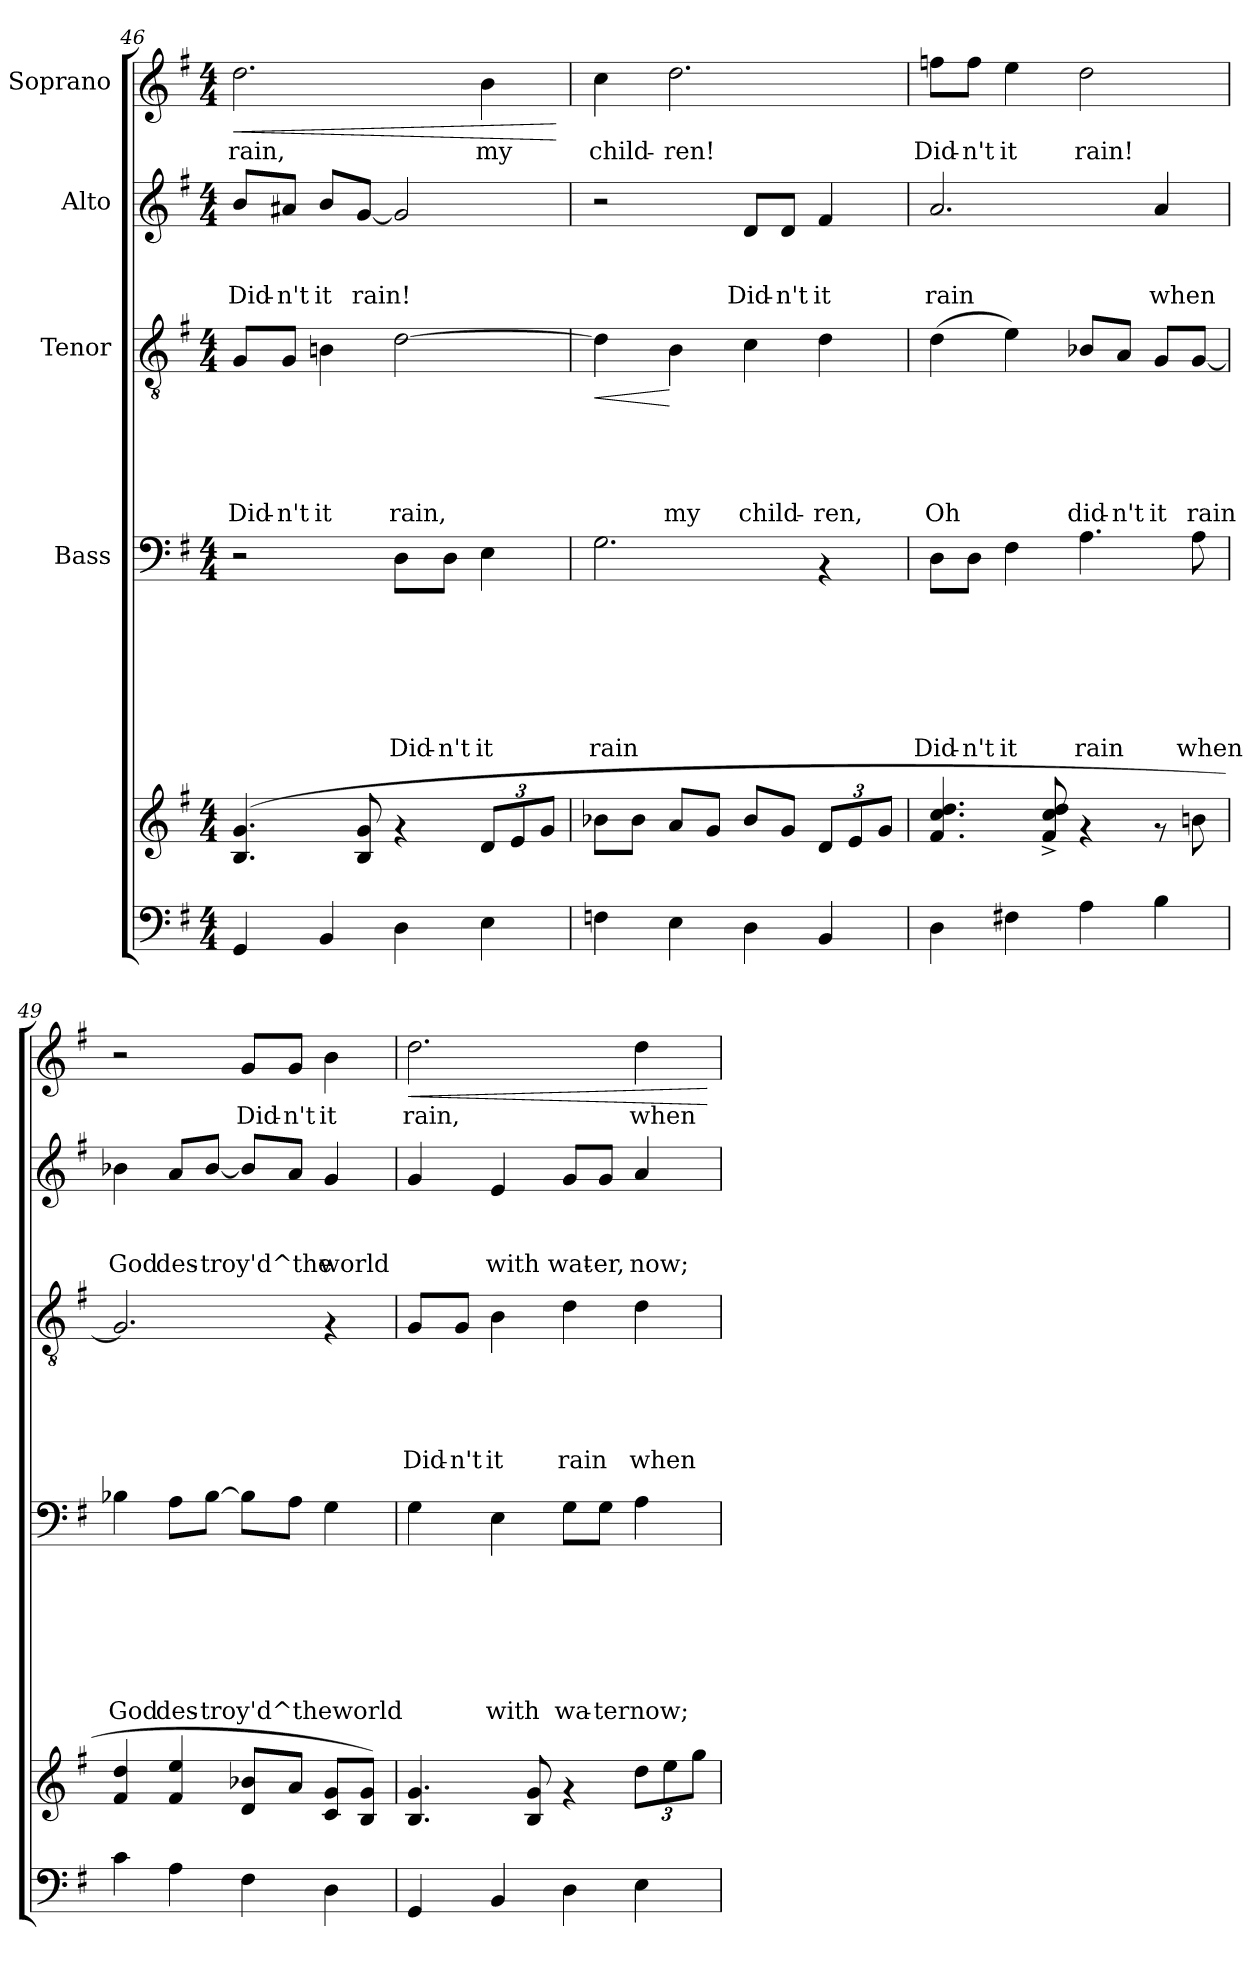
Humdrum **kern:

**kern	**kern	**kern	**text	**text	**text	**text	**text	**text	**text	**kern	**text	**text	**text	**text	**text	**dynam	**kern	**text	**text	**text	**kern	**text	**dynam
*part5	*part5	*part4	*part4	*part4	*part4	*part4	*part4	*part4	*part4	*part3	*part3	*part3	*part3	*part3	*part3	*part3	*part2	*part2	*part2	*part2	*part1	*part1	*part1
*staff6	*staff5	*staff4	*staff4	*staff4	*staff4	*staff4	*staff4	*staff4	*staff4	*staff3	*staff3	*staff3	*staff3	*staff3	*staff3	*staff3	*staff2	*staff2	*staff2	*staff2	*staff1	*staff1	*staff1
*	*	*I"Bass	*	*	*	*	*	*	*	*I"Tenor	*	*	*	*	*	*	*I"Alto	*	*	*	*I"Soprano	*	*
!!LO:PB:g=z
*clefF4	*clefG2	*clefF4	*	*	*	*	*	*	*	*clefGv2	*	*	*	*	*	*	*clefG2	*	*	*	*clefG2	*	*
*k[f#]	*k[f#]	*k[f#]	*	*	*	*	*	*	*	*k[f#]	*	*	*	*	*	*	*k[f#]	*	*	*	*k[f#]	*	*
*G:	*G:	*G:	*	*	*	*	*	*	*	*G:	*	*	*	*	*	*	*G:	*	*	*	*G:	*	*
*M4/4	*M4/4	*M4/4	*	*	*	*	*	*	*	*M4/4	*	*	*	*	*	*	*M4/4	*	*	*	*M4/4	*	*
=46	=46	=46	=46	=46	=46	=46	=46	=46	=46	=46	=46	=46	=46	=46	=46	=46	=46	=46	=46	=46	=46	=46	=46
!	!	!	!	!	!	!	!	!	!	!	!	!	!	!	!LO:LY:b	!	!	!	!	!LO:LY:b	!	!LO:LY:b	!LO:HP:b
4GG/	(<4.B/ 4.g/	2r	.	.	.	.	.	.	.	8G/L	.	.	.	.	Did-	.	8b/L	.	.	Did-	2.dd\	rain,	<
!	!	!	!	!	!	!	!	!	!	!	!	!	!	!	!LO:LY:b	!	!	!	!	!LO:LY:b	!	!	!
.	.	.	.	.	.	.	.	.	.	8G/J	.	.	.	.	-n't	.	8a#X/J	.	.	-n't	.	.	.
!	!	!	!	!	!	!	!	!	!	!	!	!	!	!	!LO:LY:b	!	!	!	!	!LO:LY:b	!	!	!
4BB/	.	.	.	.	.	.	.	.	.	4Bn\	.	.	.	.	it	.	8b/L	.	.	it	.	.	.
!	!	!	!	!	!	!	!	!	!	!	!	!	!	!	!	!	!	!	!	!LO:LY:b	!	!	!
.	8B/ 8g/	.	.	.	.	.	.	.	.	.	.	.	.	.	.	.	[<8g/J	.	.	rain!	.	.	.
!	!	!	!	!	!	!	!	!	!LO:LY:b	!	!	!	!	!	!LO:LY:b	!	!	!	!	!	!	!	!
4D\	4rf	8D\L	.	.	.	.	.	.	Did-	[<2d\	.	.	.	.	rain,	.	2g/]	.	.	.	.	.	.
!	!	!	!	!	!	!	!	!	!LO:LY:b	!	!	!	!	!	!	!	!	!	!	!	!	!	!
.	.	8D\J	.	.	.	.	.	.	-n't	.	.	.	.	.	.	.	.	.	.	.	.	.	.
*	*Xbrackettup	*	*	*	*	*	*	*	*	*	*	*	*	*	*	*	*	*	*	*	*	*	*
!	!	!	!	!	!	!	!	!	!LO:LY:b	!	!	!	!	!	!	!	!	!	!	!	!	!LO:LY:b	!
4E\	12d/L	4E\	.	.	.	.	.	.	it	.	.	.	.	.	.	.	.	.	.	.	4b\	my	.
.	12e/	.	.	.	.	.	.	.	.	.	.	.	.	.	.	.	.	.	.	.	.	.	.
.	12g/J	.	.	.	.	.	.	.	.	.	.	.	.	.	.	.	.	.	.	.	.	.	.
.	.	.	.	.	.	.	.	.	.	.	.	.	.	.	.	.	.	.	.	.	.	.	[
=47	=47	=47	=47	=47	=47	=47	=47	=47	=47	=47	=47	=47	=47	=47	=47	=47	=47	=47	=47	=47	=47	=47	=47
!	!	!	!	!	!	!	!	!	!LO:LY:b	!	!	!	!	!	!	!LO:HP:b	!	!	!	!	!	!LO:LY:b	!
4Fn\	8b-X\L	2.G\	.	.	.	.	.	.	rain	4d\]	.	.	.	.	.	<	2r	.	.	.	4cc\	child-	.
.	8b-\J	.	.	.	.	.	.	.	.	.	.	.	.	.	.	.	.	.	.	.	.	.	.
!	!	!	!	!	!	!	!	!	!	!	!	!	!	!	!LO:LY:b	!	!	!	!	!	!	!LO:LY:b	!
4E\	8a/L	.	.	.	.	.	.	.	.	4B\	.	.	.	.	my	[	.	.	.	.	2.dd\	-ren!	.
.	8g/J	.	.	.	.	.	.	.	.	.	.	.	.	.	.	.	.	.	.	.	.	.	.
!	!	!	!	!	!	!	!	!	!	!	!	!	!	!	!LO:LY:b	!	!	!	!	!LO:LY:b	!	!	!
4D\	8b-/L	.	.	.	.	.	.	.	.	4c\	.	.	.	.	child-	.	8d/L	.	.	Did-	.	.	.
!	!	!	!	!	!	!	!	!	!	!	!	!	!	!	!	!	!	!	!	!LO:LY:b	!	!	!
.	8g/J	.	.	.	.	.	.	.	.	.	.	.	.	.	.	.	8d/J	.	.	-n't	.	.	.
!	!	!	!	!	!	!	!	!	!	!	!	!	!	!	!LO:LY:b	!	!	!	!	!LO:LY:b	!	!	!
4BB/	12d/L	4rAA	.	.	.	.	.	.	.	4d\	.	.	.	.	-ren,	.	4f#/	.	.	it	.	.	.
.	12e/	.	.	.	.	.	.	.	.	.	.	.	.	.	.	.	.	.	.	.	.	.	.
.	12g/J	.	.	.	.	.	.	.	.	.	.	.	.	.	.	.	.	.	.	.	.	.	.
=48	=48	=48	=48	=48	=48	=48	=48	=48	=48	=48	=48	=48	=48	=48	=48	=48	=48	=48	=48	=48	=48	=48	=48
!	!	!	!	!	!	!	!	!	!LO:LY:b	!	!	!	!	!	!LO:LY:b	!	!	!	!	!LO:LY:b	!	!LO:LY:b	!
4D\	4.f#/ 4.cc/ 4.dd/	8D\L	.	.	.	.	.	.	Did-	(<4d\	.	.	.	.	Oh	.	2.a/	.	.	rain	8ffn\L	Did-	.
!	!	!	!	!	!	!	!	!	!LO:LY:b	!	!	!	!	!	!	!	!	!	!	!	!	!LO:LY:b	!
.	.	8D\J	.	.	.	.	.	.	-n't	.	.	.	.	.	.	.	.	.	.	.	8ff\J	-n't	.
!	!	!	!	!	!	!	!	!	!LO:LY:b	!	!	!	!	!	!	!	!	!	!	!	!	!LO:LY:b	!
4F#X\	.	4F#\	.	.	.	.	.	.	it	4e\)	.	.	.	.	.	.	.	.	.	.	4ee\	it	.
.	8f#/^< 8cc/^< 8dd/^<	.	.	.	.	.	.	.	.	.	.	.	.	.	.	.	.	.	.	.	.	.	.
!	!	!	!	!	!	!	!	!	!LO:LY:b	!	!	!	!	!	!LO:LY:b	!	!	!	!	!	!	!LO:LY:b	!
4A\	4rf	4.A\	.	.	.	.	.	.	rain	8B-X/L	.	.	.	.	did-	.	.	.	.	.	2dd\	rain!	.
!	!	!	!	!	!	!	!	!	!	!	!	!	!	!	!LO:LY:b	!	!	!	!	!	!	!	!
.	.	.	.	.	.	.	.	.	.	8A/J	.	.	.	.	-n't	.	.	.	.	.	.	.	.
!	!	!	!	!	!	!	!	!	!	!	!	!	!	!	!LO:LY:b	!	!	!	!	!LO:LY:b	!	!	!
4B\	8rf	.	.	.	.	.	.	.	.	8G/L	.	.	.	.	it	.	4a/	.	.	when	.	.	.
!	!	!	!	!	!	!	!	!	!LO:LY:b	!	!	!	!	!	!LO:LY:b	!	!	!	!	!	!	!	!
.	8bn\	8A\	.	.	.	.	.	.	when	[<8G/J	.	.	.	.	rain	.	.	.	.	.	.	.	.
=49	=49	=49	=49	=49	=49	=49	=49	=49	=49	=49	=49	=49	=49	=49	=49	=49	=49	=49	=49	=49	=49	=49	=49
!	!	!	!	!	!	!	!	!	!LO:LY:b	!	!	!	!	!	!	!	!	!	!	!LO:LY:b	!	!	!
4c\	4f#/ 4dd/	4B-X\	.	.	.	.	.	.	God	2.G/]	.	.	.	.	.	.	4b-X\	.	.	God	2r	.	.
!	!	!	!	!	!	!	!	!	!LO:LY:b	!	!	!	!	!	!	!	!	!	!	!LO:LY:b	!	!	!
4A\	4f#/ 4ee/	8A\L	.	.	.	.	.	.	des-	.	.	.	.	.	.	.	8a/L	.	.	des-	.	.	.
!	!	!	!	!	!	!	!	!	!LO:LY:b	!	!	!	!	!	!	!	!	!	!	!LO:LY:b	!	!	!
.	.	[>8B-\J	.	.	.	.	.	.	-troy'd^theworld	.	.	.	.	.	.	.	[<8b-/J	.	.	-troy'd^the	.	.	.
!	!	!	!	!	!	!	!	!	!	!	!	!	!	!	!	!	!	!	!	!	!	!LO:LY:b	!
4F#\	8d/ 8b-X/L	8B-\L]	.	.	.	.	.	.	.	.	.	.	.	.	.	.	8b-/L]	.	.	.	8g/L	Did-	.
!	!	!	!	!	!	!	!	!	!	!	!	!	!	!	!	!	!	!	!	!	!	!LO:LY:b	!
.	8a/J	8A\J	.	.	.	.	.	.	.	.	.	.	.	.	.	.	8a/J	.	.	.	8g/J	-n't	.
!	!	!	!	!	!	!	!	!	!	!	!	!	!	!	!	!	!	!	!	!LO:LY:b	!	!LO:LY:b	!
4D\	8c/ 8g/L	4G\	.	.	.	.	.	.	.	4rF	.	.	.	.	.	.	4g/	.	.	world	4b\	it	.
.	8B/ 8g/J)	.	.	.	.	.	.	.	.	.	.	.	.	.	.	.	.	.	.	.	.	.	.
!!LO:PB:g=z
=50	=50	=50	=50	=50	=50	=50	=50	=50	=50	=50	=50	=50	=50	=50	=50	=50	=50	=50	=50	=50	=50	=50	=50
!	!	!	!	!	!	!	!	!	!	!	!	!	!	!	!LO:LY:b	!	!	!	!	!	!	!LO:LY:b	!LO:HP:b
4GG/	4.B/ 4.g/	4G\	.	.	.	.	.	.	.	8G/L	.	.	.	.	Did-	.	4g/	.	.	.	2.dd\	rain,	<
!	!	!	!	!	!	!	!	!	!	!	!	!	!	!	!LO:LY:b	!	!	!	!	!	!	!	!
.	.	.	.	.	.	.	.	.	.	8G/J	.	.	.	.	-n't	.	.	.	.	.	.	.	.
!	!	!	!	!	!	!	!	!	!LO:LY:b	!	!	!	!	!	!LO:LY:b	!	!	!	!	!LO:LY:b	!	!	!
4BB/	.	4E\	.	.	.	.	.	.	with	4B\	.	.	.	.	it	.	4e/	.	.	with	.	.	.
.	8B/ 8g/	.	.	.	.	.	.	.	.	.	.	.	.	.	.	.	.	.	.	.	.	.	.
!	!	!	!	!	!	!	!	!	!LO:LY:b	!	!	!	!	!	!LO:LY:b	!	!	!	!	!LO:LY:b	!	!	!
4D\	4rf	8G\L	.	.	.	.	.	.	wa-	4d\	.	.	.	.	rain	.	8g/L	.	.	wat-	.	.	.
!	!	!	!	!	!	!	!	!	!LO:LY:b	!	!	!	!	!	!	!	!	!	!	!LO:LY:b	!	!	!
.	.	8G\J	.	.	.	.	.	.	-ter	.	.	.	.	.	.	.	8g/J	.	.	-er,	.	.	.
!	!	!	!	!	!	!	!	!	!LO:LY:b	!	!	!	!	!	!LO:LY:b	!	!	!	!	!LO:LY:b	!	!LO:LY:b	!
4E\	12dd\L	4A\	.	.	.	.	.	.	now;	4d\	.	.	.	.	when	.	4a/	.	.	now;	4dd\	when	.
.	12ee\	.	.	.	.	.	.	.	.	.	.	.	.	.	.	.	.	.	.	.	.	.	.
.	12gg\J	.	.	.	.	.	.	.	.	.	.	.	.	.	.	.	.	.	.	.	.	.	.
.	.	.	.	.	.	.	.	.	.	.	.	.	.	.	.	.	.	.	.	.	.	.	[
=	=	=	=	=	=	=	=	=	=	=	=	=	=	=	=	=	=	=	=	=	=	=	=
*-	*-	*-	*-	*-	*-	*-	*-	*-	*-	*-	*-	*-	*-	*-	*-	*-	*-	*-	*-	*-	*-	*-	*-
